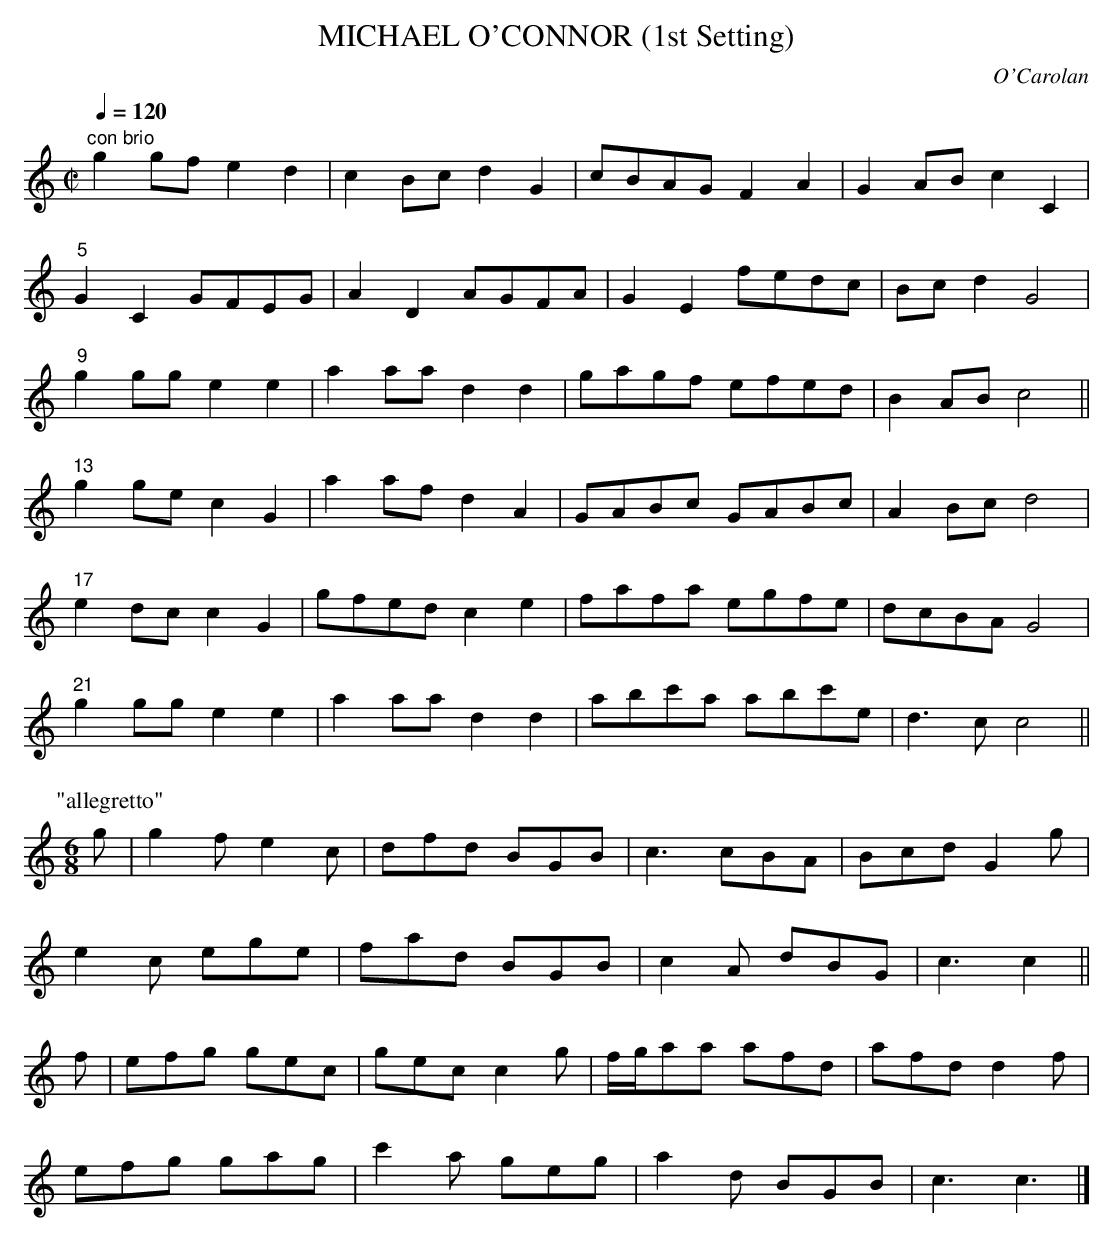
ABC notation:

X:1
T:MICHAEL O'CONNOR (1st Setting)
C:O'Carolan
mm 13-14 by one octave.
ABC doesn't do a good job handling multiple time
signatures in the same file.
Q:1/4=120
M:C|
L:1/8
K:C
"con brio"
g2gf e2d2|c2Bc d2G2|cBAG F2A2|G2AB c2C2|
"5"G2C2 GFEG|A2D2 AGFA|G2E2 fedc|Bcd2 G4|
"9"g2gg e2e2|a2aa d2d2|gagf efed|B2AB c4||
"13"g2ge c2G2|a2af d2A2|GABc GABc|A2Bc d4|
"17"e2dc c2G2|gfed c2e2|fafa egfe|dcBA G4|
"21"g2gg e2e2|a2aa d2d2|abc'a abc'e|d3c c4||
P:"allegretto"
M:6/8
g|g2f e2c|dfd BGB|c3cBA|Bcd G2g|
e2c ege|fad BGB|c2A dBG|c3c2||
f|efg gec|gec c2g|f/g/aa afd|afd d2f|
efg gag|c'2a geg|a2d BGB|c3c3|]
